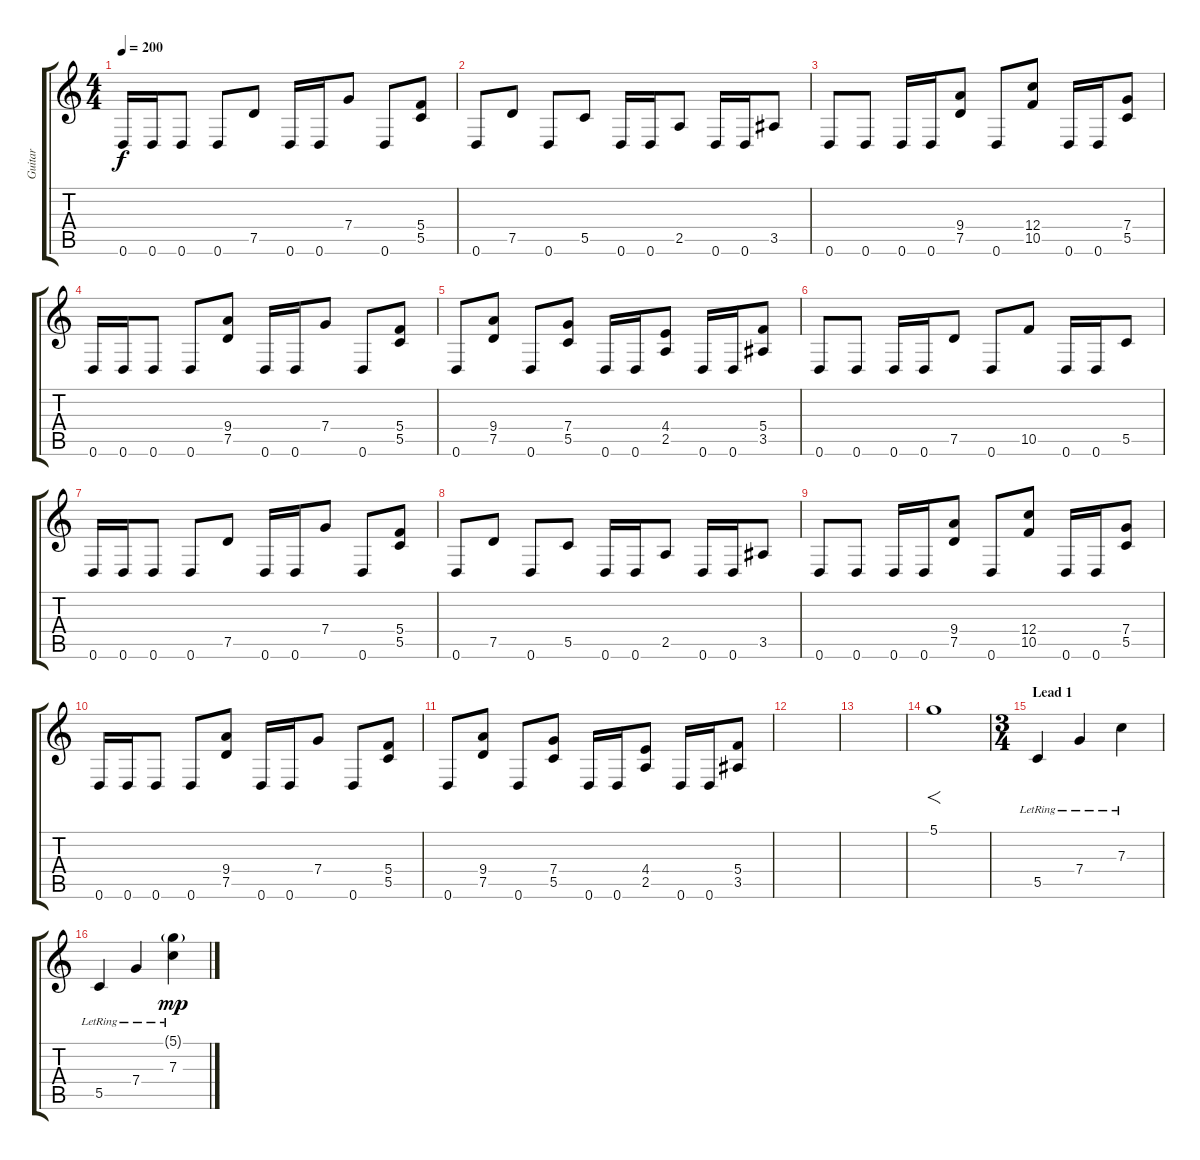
\track ("Guitar " "Guitar ") {instrument distortionguitar}
\staff {score tabs}
\tuning (D4 A3 F3 C3 G2 D2) {hide}
\ts (4 4)
\tempo 200
\clef g2
\ks c
0.6.16{dy f} 0.6.16 0.6.8 0.6.8 7.5.8 0.6.16 0.6.16 7.4.8 0.6.8 (5.4 5.5).8 |
0.6.8 7.5.8 0.6.8 5.5.8 0.6.16 0.6.16 2.5.8 0.6.16 0.6.16 3.5.8 |
0.6.8 0.6.8 0.6.16 0.6.16 (9.4 7.5).8 0.6.8 (12.4 10.5).8 0.6.16 0.6.16 (7.4 5.5).8 |
0.6.16 0.6.16 0.6.8 0.6.8 (9.4 7.5).8 0.6.16 0.6.16 7.4.8 0.6.8 (5.4 5.5).8 |
0.6.8 (9.4 7.5).8 0.6.8 (7.4 5.5).8 0.6.16 0.6.16 (4.4 2.5).8 0.6.16 0.6.16 (5.4 3.5).8 |
0.6.8 0.6.8 0.6.16 0.6.16 7.5.8 0.6.8 10.5.8 0.6.16 0.6.16 5.5.8 |
0.6.16 0.6.16 0.6.8 0.6.8 7.5.8 0.6.16 0.6.16 7.4.8 0.6.8 (5.4 5.5).8 |
0.6.8 7.5.8 0.6.8 5.5.8 0.6.16 0.6.16 2.5.8 0.6.16 0.6.16 3.5.8 |
0.6.8 0.6.8 0.6.16 0.6.16 (9.4 7.5).8 0.6.8 (12.4 10.5).8 0.6.16 0.6.16 (7.4 5.5).8 |
0.6.16 0.6.16 0.6.8 0.6.8 (9.4 7.5).8 0.6.16 0.6.16 7.4.8 0.6.8 (5.4 5.5).8 |
0.6.8 (9.4 7.5).8 0.6.8 (7.4 5.5).8 0.6.16 0.6.16 (4.4 2.5).8 0.6.16 0.6.16 (5.4 3.5).8 |
|
|
5.1.1{f} |
\ts (3 4)
\section ("" "Lead 1")
5.5{lr}.4 7.4{lr}.4 7.3{lr}.4 |
5.5{lr}.4 7.4{lr}.4 (5.1{g lr} 7.3{lr}).4{dy mp}
